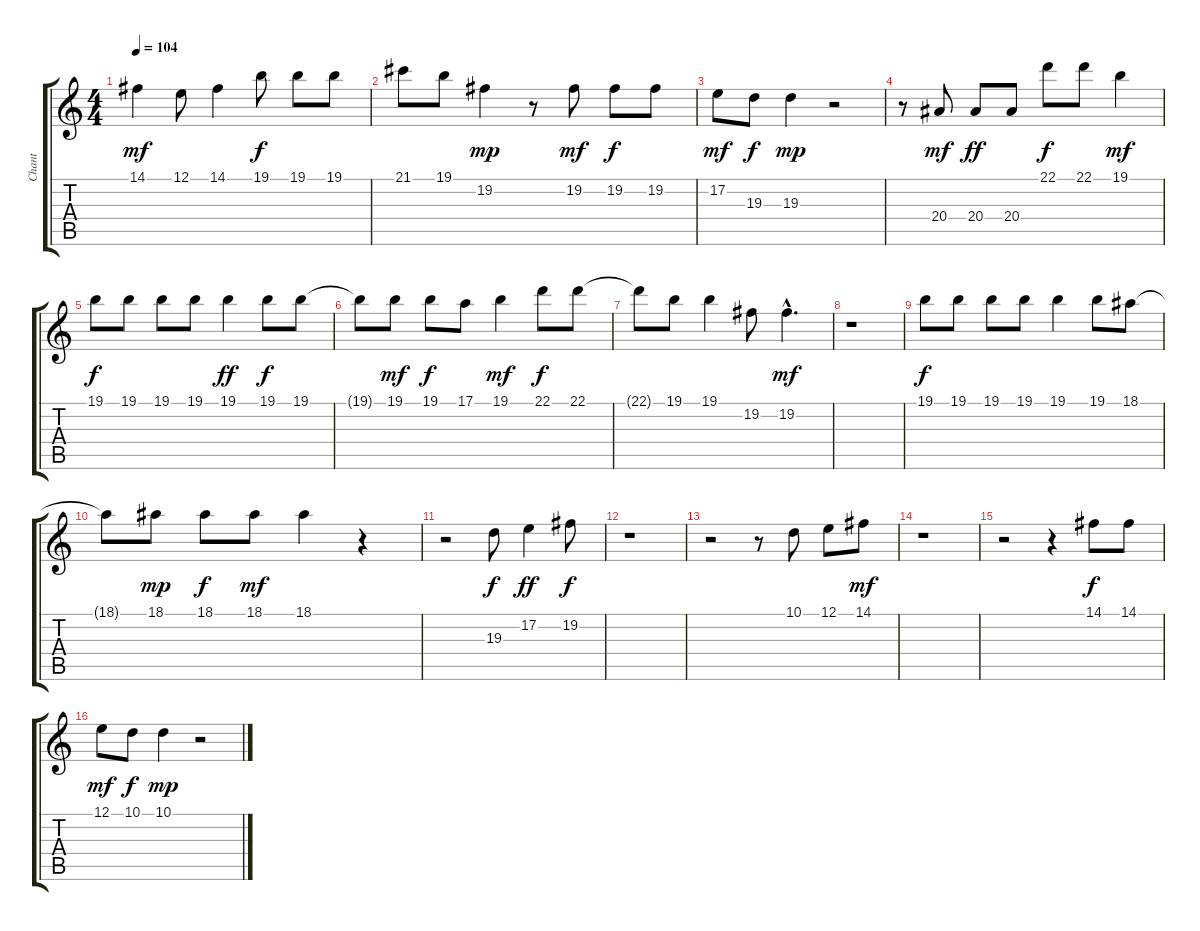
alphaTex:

\track ("Chant" "Chant") {instrument harmonica}
\staff {score tabs}
\tuning (E4 B3 G3 D3 A2 E2) {hide}
\ts (4 4)
\tempo 104
\clef g2
\ks c
14.1.4{dy mf} 12.1.8 14.1.4 19.1.8{dy f} 19.1.8 19.1.8 |
21.1.8 19.1.8 19.2.4{dy mp} r.8 19.2.8{dy mf} 19.2.8{dy f} 19.2.8 |
17.2.8{dy mf} 19.3.8{dy f} 19.3.4{dy mp} r.2 |
r.8 20.4.8{dy mf} 20.4.8{dy ff} 20.4.8 22.1.8{dy f} 22.1.8 19.1.4{dy mf} |
19.1.8{dy f} 19.1.8 19.1.8 19.1.8 19.1.4{dy ff} 19.1.8{dy f} 19.1.8 |
19.1{t}.8 19.1.8{dy mf} 19.1.8{dy f} 17.1.8 19.1.4{dy mf} 22.1.8{dy f} 22.1.8 |
22.1{t}.8 19.1.8 19.1.4 19.2.8 19.2{hac}.4{d dy mf} |
r.1 |
19.1.8{dy f} 19.1.8 19.1.8 19.1.8 19.1.4 19.1.8 18.1.8 |
18.1{t}.8 18.1.8{dy mp} 18.1.8{dy f} 18.1.8{dy mf} 18.1.4 r.4 |
r.2 19.3.8{dy f} 17.2.4{dy ff} 19.2.8{dy f} |
r.1 |
r.2 r.8 10.1.8 12.1.8 14.1.8{dy mf} |
r.1 |
r.2 r.4 14.1.8{dy f} 14.1.8 |
12.1.8{dy mf} 10.1.8{dy f} 10.1.4{dy mp} r.2
